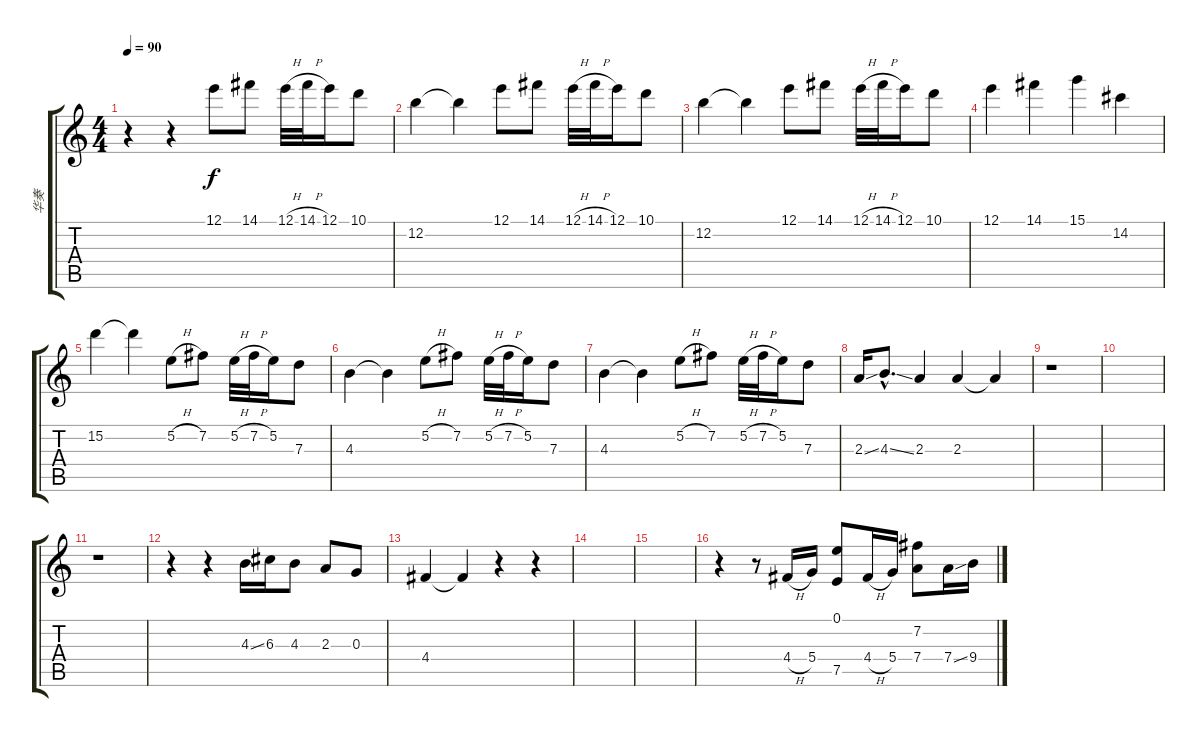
\track ("华奏" "华奏") {instrument acousticguitarnylon}
\staff {score tabs}
\tuning (E4 B3 G3 D3 A2 E2) {hide}
\ts (4 4)
\tempo 90
\clef g2
\ks c
r.4{dy f instrument acousticguitarnylon} r.4 12.1.8 14.1.8 12.1{h}.32 14.1{h}.32 12.1.16 10.1.8 |
12.2.4 12.2{t}.4 12.1.8 14.1.8 12.1{h}.32 14.1{h}.32 12.1.16 10.1.8 |
12.2.4 12.2{t}.4 12.1.8 14.1.8 12.1{h}.32 14.1{h}.32 12.1.16 10.1.8 |
12.1.4 14.1.4 15.1.4 14.2.4 |
15.2.4 15.2{t}.4 5.2{h}.8 7.2.8 5.2{h}.32 7.2{h}.32 5.2.16 7.3.8 |
4.3.4 4.3{t}.4 5.2{h}.8 7.2.8 5.2{h}.32 7.2{h}.32 5.2.16 7.3.8 |
4.3.4 4.3{t}.4 5.2{h}.8 7.2.8 5.2{h}.32 7.2{h}.32 5.2.16 7.3.8 |
2.3{ss}.16 4.3{ss hac}.8{d} 2.3.4 2.3.4 2.3{t}.4 |
r.1 |
|
r.1 |
r.4{instrument acousticguitarsteel} r.4 4.3{ss}.16 6.3.16 4.3.8 2.3.8 0.3.8 |
4.4.4 4.4{t}.4 r.4 r.4 |
|
|
r.4 r.8 4.4{h}.16 5.4.16 (0.1 7.5).8 4.4{h}.16 5.4.16 (7.2 7.4).8 7.4{ss}.16 9.4.16
